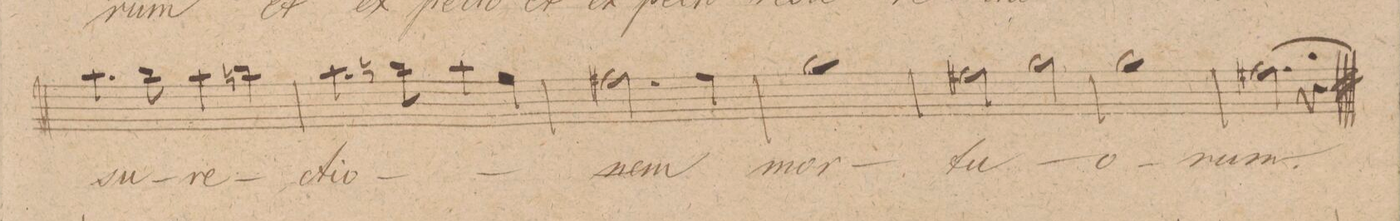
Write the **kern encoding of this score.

**kern	**text	**dynam
*I"Alto.	*	*
*clefC3	*	*
*k[g#c#f#]	*	*
*met(c|)	*	*
*M2/2	*	*
4.b\	-su-	.
8cc#\	.	.
4b\	-re-	.
4ccn\	.	.
=185	=185	=185
4.b\	-cti-	.
8ccn\	.	.
4b\	-o-	.
4a\	.	.
=186	=186	=186
2.g#X\	-nem	.
4g#\	mor-	.
=187	=187	=187
1a	.	.
=188	=188	=188
2g#X\	-tu-	.
2a\	.	.
=189	=189	=189
1a	-o-	.
=190	=190	=190
2.g#X\	-rum	.
4r;	.	.
=191||	=191||	=191||
*M2/2	*	*
*met(c|)	*	*
*mmet(c|)	*	*
*-	*-	*-
